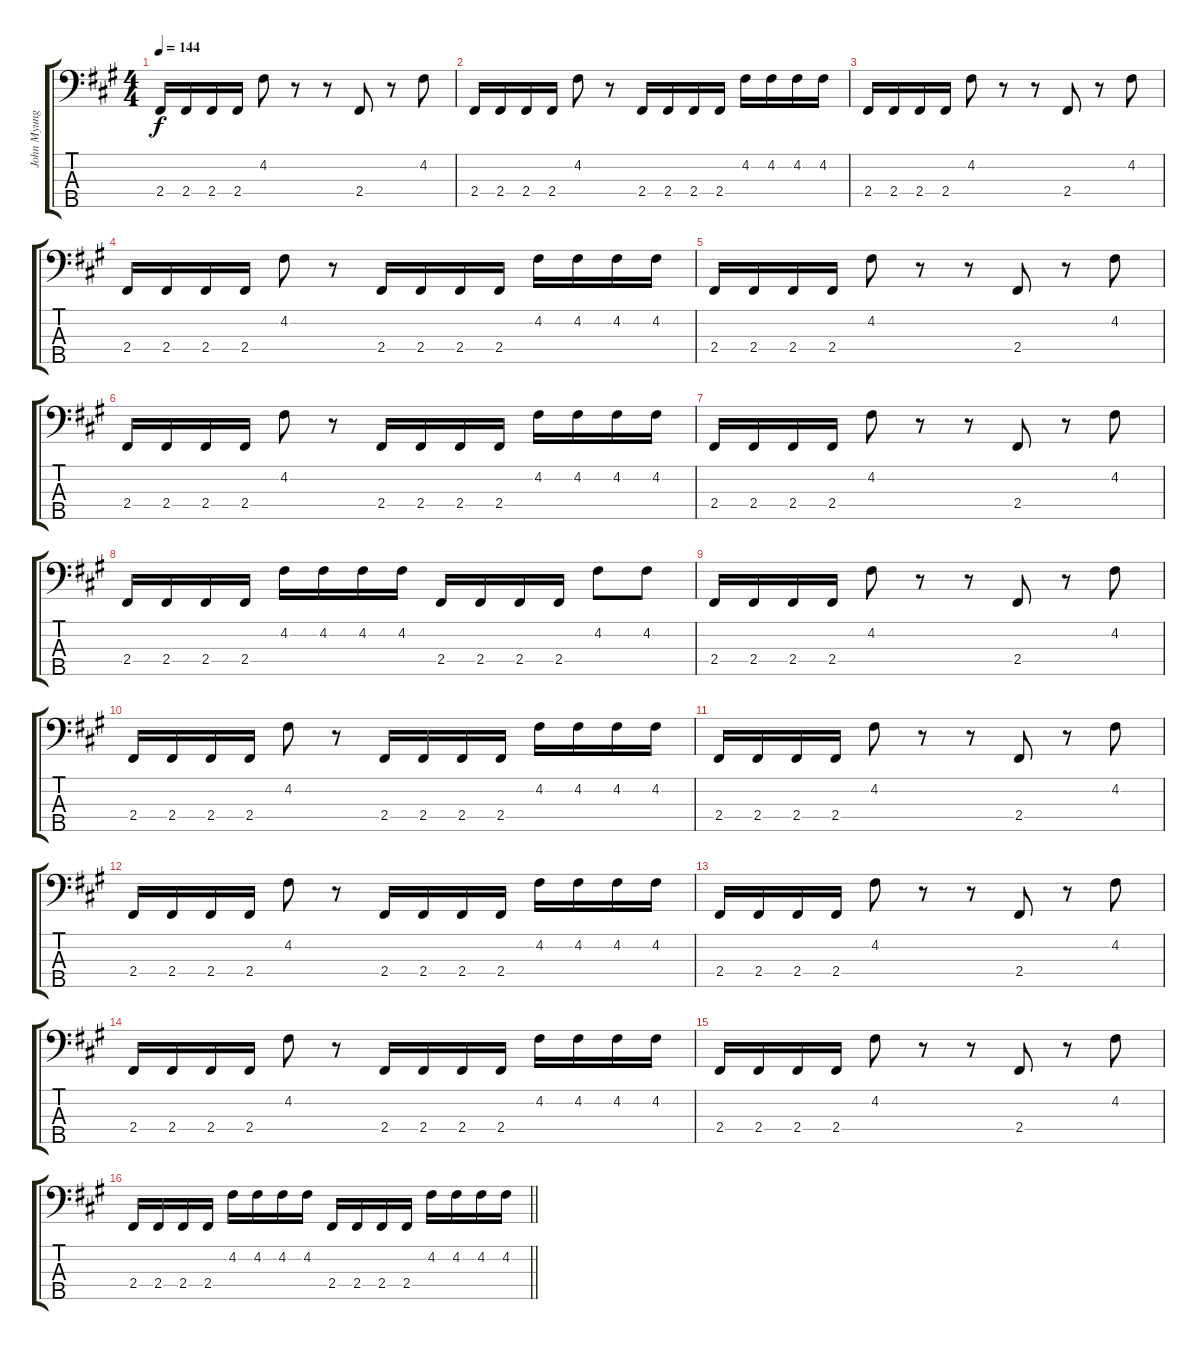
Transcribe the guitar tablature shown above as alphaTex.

\track ("John Myung Bass" "John Myung") {instrument electricbassfinger}
\staff {score tabs}
\tuning (G2 D2 A1 E1 B0) {hide}
\ts (4 4)
\tempo 144
\clef f4
\ks f#minor
2.4.16{dy f} 2.4.16 2.4.16 2.4.16 4.2.8 r.8 r.8 2.4.8 r.8 4.2.8 |
2.4.16 2.4.16 2.4.16 2.4.16 4.2.8 r.8 2.4.16 2.4.16 2.4.16 2.4.16 4.2.16 4.2.16 4.2.16 4.2.16 |
2.4.16 2.4.16 2.4.16 2.4.16 4.2.8 r.8 r.8 2.4.8 r.8 4.2.8 |
2.4.16 2.4.16 2.4.16 2.4.16 4.2.8 r.8 2.4.16 2.4.16 2.4.16 2.4.16 4.2.16 4.2.16 4.2.16 4.2.16 |
2.4.16 2.4.16 2.4.16 2.4.16 4.2.8 r.8 r.8 2.4.8 r.8 4.2.8 |
2.4.16 2.4.16 2.4.16 2.4.16 4.2.8 r.8 2.4.16 2.4.16 2.4.16 2.4.16 4.2.16 4.2.16 4.2.16 4.2.16 |
2.4.16 2.4.16 2.4.16 2.4.16 4.2.8 r.8 r.8 2.4.8 r.8 4.2.8 |
2.4.16 2.4.16 2.4.16 2.4.16 4.2.16 4.2.16 4.2.16 4.2.16 2.4.16 2.4.16 2.4.16 2.4.16 4.2.8 4.2.8 |
2.4.16 2.4.16 2.4.16 2.4.16 4.2.8 r.8 r.8 2.4.8 r.8 4.2.8 |
2.4.16 2.4.16 2.4.16 2.4.16 4.2.8 r.8 2.4.16 2.4.16 2.4.16 2.4.16 4.2.16 4.2.16 4.2.16 4.2.16 |
2.4.16 2.4.16 2.4.16 2.4.16 4.2.8 r.8 r.8 2.4.8 r.8 4.2.8 |
2.4.16 2.4.16 2.4.16 2.4.16 4.2.8 r.8 2.4.16 2.4.16 2.4.16 2.4.16 4.2.16 4.2.16 4.2.16 4.2.16 |
2.4.16 2.4.16 2.4.16 2.4.16 4.2.8 r.8 r.8 2.4.8 r.8 4.2.8 |
2.4.16 2.4.16 2.4.16 2.4.16 4.2.8 r.8 2.4.16 2.4.16 2.4.16 2.4.16 4.2.16 4.2.16 4.2.16 4.2.16 |
2.4.16 2.4.16 2.4.16 2.4.16 4.2.8 r.8 r.8 2.4.8 r.8 4.2.8 |
\barLineRight lightlight
2.4.16 2.4.16 2.4.16 2.4.16 4.2.16 4.2.16 4.2.16 4.2.16 2.4.16 2.4.16 2.4.16 2.4.16 4.2.16 4.2.16 4.2.16 4.2.16
